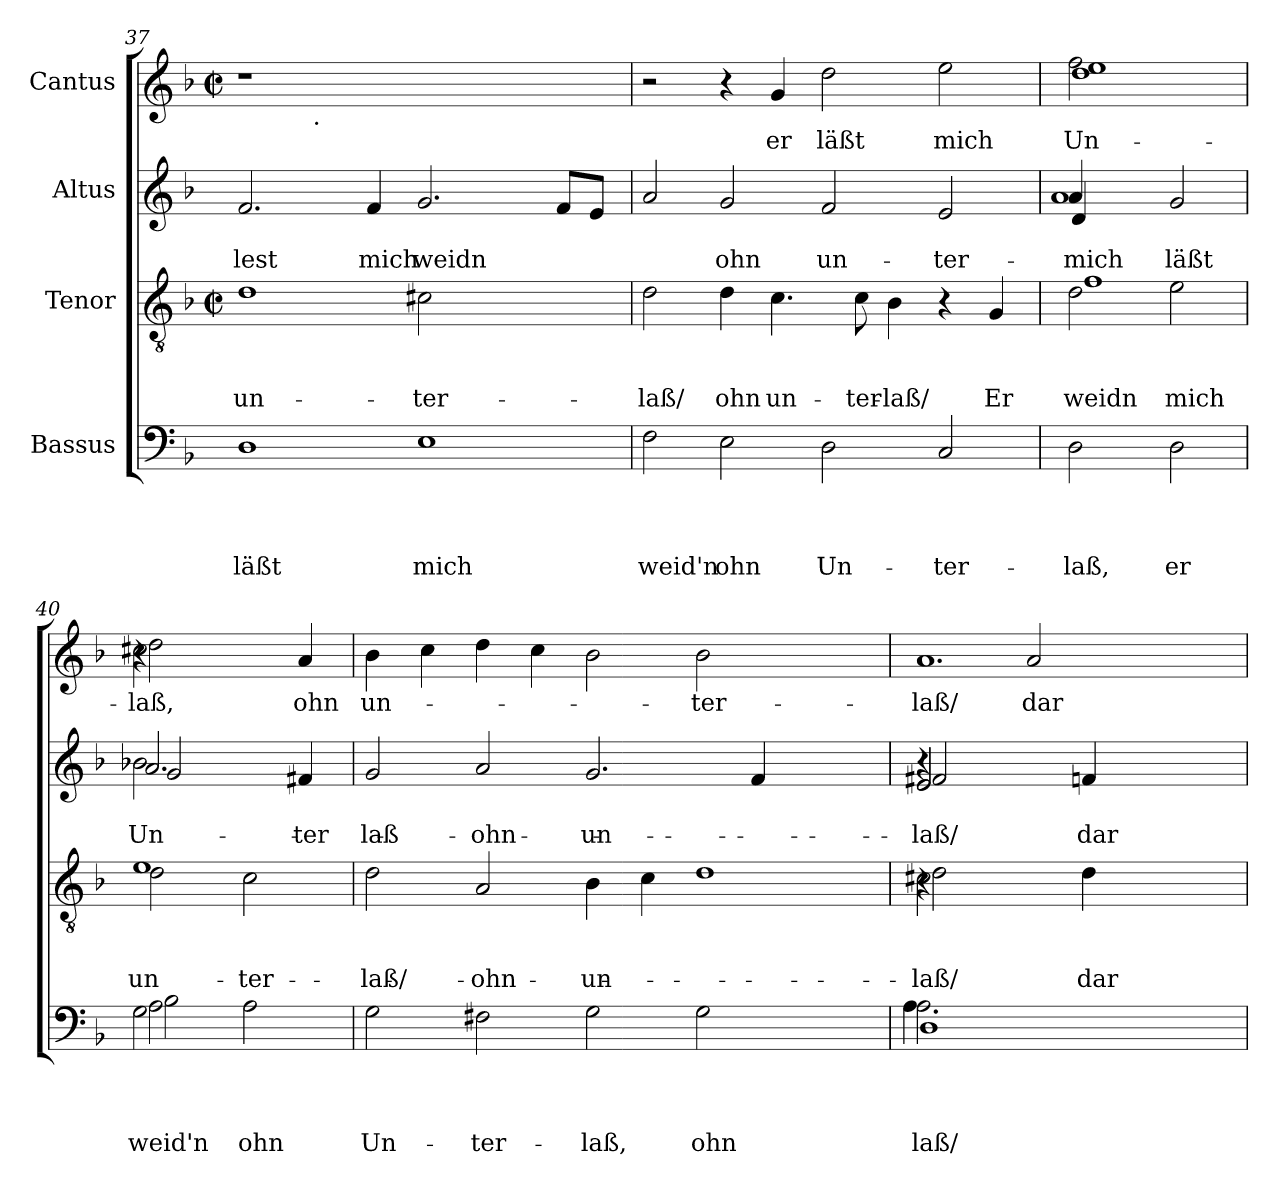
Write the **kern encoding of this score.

**kern	**text	**text	**text	**text	**kern	**text	**text	**text	**kern	**text	**text	**kern	**text
*part4	*part4	*part4	*part4	*part4	*part3	*part3	*part3	*part3	*part2	*part2	*part2	*part1	*part1
*staff4	*staff4	*staff4	*staff4	*staff4	*staff3	*staff3	*staff3	*staff3	*staff2	*staff2	*staff2	*staff1	*staff1
*I"Bassus	*	*	*	*	*I"Tenor	*	*	*	*I"Altus	*	*	*I"Cantus	*
*clefF4	*	*	*	*	*clefGv2	*	*	*	*clefG2	*	*	*clefG2	*
*k[b-]	*	*	*	*	*k[b-]	*	*	*	*k[b-]	*	*	*k[b-]	*
*F:	*	*	*	*	*F:	*	*	*	*F:	*	*	*F:	*
*	*	*	*	*	*M2/2	*	*	*	*	*	*	*M2/2	*
*	*	*	*	*	*met(c|)	*	*	*	*	*	*	*met(c|)	*
=37	=37	=37	=37	=37	=37	=37	=37	=37	=37	=37	=37	=37	=37
!	!	!	!	!LO:LY:b	!	!	!	!LO:LY:b	!	!	!LO:LY:b	!	!
*	*	*	*	*	*	*	*	*	*	*	*	*^	*
1D	.	.	.	läßt	1d	.	.	un-	2.f/	.	lest	1r	4...ryy	.
!	!	!	!	!	!	!	!	!	!	!	!	!	!LO:TX:b:t=.	!
.	.	.	.	.	.	.	.	.	.	.	.	.	1ryy	.
!	!	!	!	!	!	!	!	!	!	!	!LO:LY:b	!	!	!
.	.	.	.	.	.	.	.	.	4f/	.	mich	.	.	.
!	!	!	!	!LO:LY:b	!	!	!	!LO:LY:b	!	!	!LO:LY:b	!	!	!
1E	.	.	.	mich	2c#X\	.	.	-ter-	2.g/	.	weidn	1ryy	.	.
.	.	.	.	.	.	.	.	.	.	.	.	.	2ryy	.
.	.	.	.	.	2ryy	.	.	.	.	.	.	.	.	.
.	.	.	.	.	.	.	.	.	8f/L	.	.	.	.	.
.	.	.	.	.	.	.	.	.	8e/J	.	.	.	.	.
.	.	.	.	.	.	.	.	.	.	.	.	.	32ryy	.
=38	=38	=38	=38	=38	=38	=38	=38	=38	=38	=38	=38	=38	=38	=38
!	!	!	!	!LO:LY:b	!	!	!	!LO:LY:b	!	!	!	!	!	!
*	*	*	*	*	*	*	*	*	*	*	*	*v	*v	*
2F\	.	.	.	weid'n	2d\	.	.	-laß/	2a/	.	.	2r	.
!	!	!	!	!LO:LY:b	!	!	!	!LO:LY:b	!	!	!LO:LY:b	!	!
2E\	.	.	.	ohn	4d\	.	.	ohn	2g/	.	ohn	4r	.
!	!	!	!	!	!	!	!	!LO:LY:b	!	!	!	!	!LO:LY:b
.	.	.	.	.	4.c\	.	.	un-	.	.	.	4g/	er
!	!	!	!	!LO:LY:b	!	!	!	!	!	!	!LO:LY:b	!	!LO:LY:b
2D\	.	.	.	Un-	.	.	.	.	2f/	.	un-	2dd\	läßt
!	!	!	!	!	!	!	!	!LO:LY:b	!	!	!	!	!
.	.	.	.	.	8c\	.	.	-ter-	.	.	.	.	.
!	!	!	!	!	!	!	!	!LO:LY:b	!	!	!	!	!
.	.	.	.	.	4B-\	.	.	-laß/	.	.	.	.	.
!	!	!	!	!LO:LY:b	!	!	!	!	!	!	!LO:LY:b	!	!LO:LY:b
2C/	.	.	.	-ter-	4r	.	.	.	2e/	.	-ter-	2ee\	mich
!	!	!	!	!	!	!	!	!LO:LY:b	!	!	!	!	!
.	.	.	.	.	4G/	.	.	Er	.	.	.	.	.
!!LO:LB:g=z
=39	=39	=39	=39	=39	=39	=39	=39	=39	=39	=39	=39	=39	=39
!	!	!	!	!LO:LY:b	!	!	!	!LO:LY:b	!	!	!	!	!
*	*	*	*	*	*^	*	*	*	*	*	*	*	*
!	!	!	!	!	!	!	!	!	!LO:LY:b	!	!	!LO:LY:b	!	!
*	*	*	*	*	*	*	*	*	*	*^	*	*	*	*
!	!	!	!	!	!	!	!	!	!	!	!	!	!LO:LY:b	!	!
*	*	*	*	*	*	*	*	*	*	*	*^	*	*	*	*
!	!	!	!	!	!	!	!	!	!	!	!	!	!	!LO:LY:b	!	!LO:LY:b
*	*	*	*	*	*	*	*	*	*	*	*	*	*	*	*^	*
!	!	!	!	!	!	!	!	!	!	!	!	!	!	!	!	!	!LO:LY:b
2D\	.	.	.	-laß,	2d\	1f	.	.	weidn	4a/	4d/	1a	.	mich	2ff\	1dd 1ee	Un-
.	.	.	.	.	.	.	.	.	.	2.ryy	4ryy	.	.	.	.	.	.
!	!	!	!	!LO:LY:b	!	!	!	!	!LO:LY:b	!	!	!	!	!LO:LY:b	!	!	!
2D\	.	.	.	er	2e\	.	.	.	mich	.	2g/	.	.	läßt	2ryy	.	.
*	*	*	*	*	*	*	*	*	*	*	*	*	*	*	*v	*v	*
=40	=40	=40	=40	=40	=40	=40	=40	=40	=40	=40	=40	=40	=40	=40	=40	=40
!	!	!	!	!LO:LY:b	!	!	!	!	!	!	!	!	!	!	!	!
*^	*	*	*	*	*	*	*	*	*	*	*	*	*	*	*	*
!	!	!	!	!	!LO:LY:b	!	!	!	!	!	!	!	!	!	!	!	!
*	*^	*	*	*	*	*	*	*	*	*	*	*	*	*	*	*	*
!	!	!	!	!	!	!LO:LY:b	!	!	!	!	!LO:LY:b	!	!	!	!	!	!	!
!	!	!	!	!	!	!	!	!	!	!	!LO:LY:b	!	!	!	!	!LO:LY:b	!	!
!	!	!	!	!	!	!	!	!	!	!	!	!	!	!	!	!LO:LY:b	!	!
!	!	!	!	!	!	!	!	!	!	!	!	!	!	!	!	!LO:LY:b	!	!LO:LY:b
*	*	*	*	*	*	*	*	*	*	*	*	*	*	*	*	*	*^	*
!	!	!	!	!	!	!	!	!	!	!	!	!	!	!	!	!	!	!	!LO:LY:b
*	*	*	*	*	*	*	*	*	*	*	*	*	*	*	*	*	*	*^	*
2G\	2A\	2B-\	.	.	.	weid'n	1e	2d\	.	.	un-	2b-X\	2.a/	2g/	.	Un-	2cc#X\	2dd\	4r	-laß,
.	.	.	.	.	.	.	.	.	.	.	.	.	.	.	.	.	.	.	2ryy	.
!	!	!	!	!	!	!LO:LY:b	!	!	!	!	!LO:LY:b	!	!	!	!	!	!	!	!	!
2ryy	2ryy	2A\	.	.	.	ohn	.	2c\	.	.	-ter-	2ryy	.	4ryy	.	.	2ryy	2ryy	.	.
!	!	!	!	!	!	!	!	!	!	!	!	!	!	!	!	!LO:LY:b	!	!	!	!LO:LY:b
.	.	.	.	.	.	.	.	.	.	.	.	.	4ryy	4f#X/	.	-ter-	.	.	4a/	ohn
*v	*v	*v	*	*	*	*	*	*	*	*	*	*	*	*	*	*	*	*	*	*
*	*	*	*	*	*v	*v	*	*	*	*	*	*	*	*	*	*	*	*
=41	=41	=41	=41	=41	=41	=41	=41	=41	=41	=41	=41	=41	=41	=41	=41	=41	=41
!	!	!	!	!LO:LY:b	!	!	!	!LO:LY:b	!	!	!	!	!LO:LY:b	!	!	!	!LO:LY:b
*	*	*	*	*	*	*	*	*	*v	*v	*v	*	*	*	*	*	*
*	*	*	*	*	*	*	*	*	*	*	*	*v	*v	*v	*
2G\	.	.	.	Un-	2d\	.	.	-laß/	2g/	.	-laß	4b-\	un-
.	.	.	.	.	.	.	.	.	.	.	.	4cc\	.
!	!	!	!	!LO:LY:b	!	!	!	!LO:LY:b	!	!	!LO:LY:b	!	!
2F#X\	.	.	.	-ter-	2A/	.	.	ohn	2a/	.	ohn	4dd\	.
.	.	.	.	.	.	.	.	.	.	.	.	4cc\	.
!	!	!	!	!LO:LY:b	!	!	!	!LO:LY:b	!	!	!LO:LY:b	!	!
2G\	.	.	.	-laß,	4B-\	.	.	un-	2.g/	.	un-	2b-\	.
.	.	.	.	.	4c\	.	.	.	.	.	.	.	.
!	!	!	!	!LO:LY:b	!	!	!	!	!	!	!	!	!LO:LY:b
2G\	.	.	.	ohn	1d	.	.	.	.	.	.	2b-\	-ter-
.	.	.	.	.	.	.	.	.	4f/	.	.	.	.
2ryy	.	.	.	.	.	.	.	.	2ryy	.	.	2ryy	.
=42	=42	=42	=42	=42	=42	=42	=42	=42	=42	=42	=42	=42	=42
!	!	!	!	!LO:LY:b	!	!	!	!	!	!	!	!	!
*^	*	*	*	*	*	*	*	*	*	*	*	*	*
!	!	!	!	!	!LO:LY:b	!	!	!	!	!	!	!	!	!
*	*^	*	*	*	*	*	*	*	*	*	*	*	*	*
!	!	!	!	!	!	!LO:LY:b:rj	!	!	!	!LO:LY:b	!	!	!	!	!
*	*	*	*	*	*	*	*^	*	*	*	*	*	*	*	*
!	!	!	!	!	!	!	!	!	!	!	!LO:LY:b	!	!	!LO:LY:b	!	!
*	*	*	*	*	*	*	*	*^	*	*	*	*^	*	*	*	*
*	*	*	*	*	*	*	*	*	*	*	*	*	*	*^	*	*	*	*
!	!	!	!	!	!	!	!	!	!	!	!	!	!	!	!	!	!LO:LY:b	!	!LO:LY:b
*	*	*	*	*	*	*	*	*	*	*	*	*	*	*	*^	*	*	*^	*
2.A\	4A\	1D	.	.	.	-laß/	2c#X\	2d\	4r	.	.	-laß/	2e/	2e/	2f#X/	4r	.	-laß/	1.a	2ryy	-laß/
.	2ryy	.	.	.	.	.	.	.	2ryy	.	.	.	.	.	.	2ryy	.	.	.	.	.
!	!	!	!	!	!	!	!	!	!	!	!	!	!	!	!	!	!	!	!	!	!LO:LY:b
.	.	.	.	.	.	.	2ryy	2ryy	.	.	.	.	2ryy	2ryy	2ryy	.	.	.	.	2a/	dar-
!	!	!	!	!	!	!	!	!	!	!	!	!LO:LY:b	!	!	!	!	!	!LO:LY:b	!	!	!
2ryy	2.ryy	.	.	.	.	.	.	.	4d\	.	.	dar-	.	.	.	4fn/	.	dar-	.	.	.
.	.	2ryy	.	.	.	.	2ryy	2ryy	2ryy	.	.	.	2ryy	2ryy	2ryy	2ryy	.	.	.	2ryy	.
4ryy	.	.	.	.	.	.	.	.	.	.	.	.	.	.	.	.	.	.	.	.	.
*v	*v	*v	*	*	*	*	*	*	*	*	*	*	*v	*v	*v	*v	*	*	*v	*v	*
*	*	*	*	*	*v	*v	*v	*	*	*	*	*	*	*	*
=	=	=	=	=	=	=	=	=	=	=	=	=	=
*-	*-	*-	*-	*-	*-	*-	*-	*-	*-	*-	*-	*-	*-
